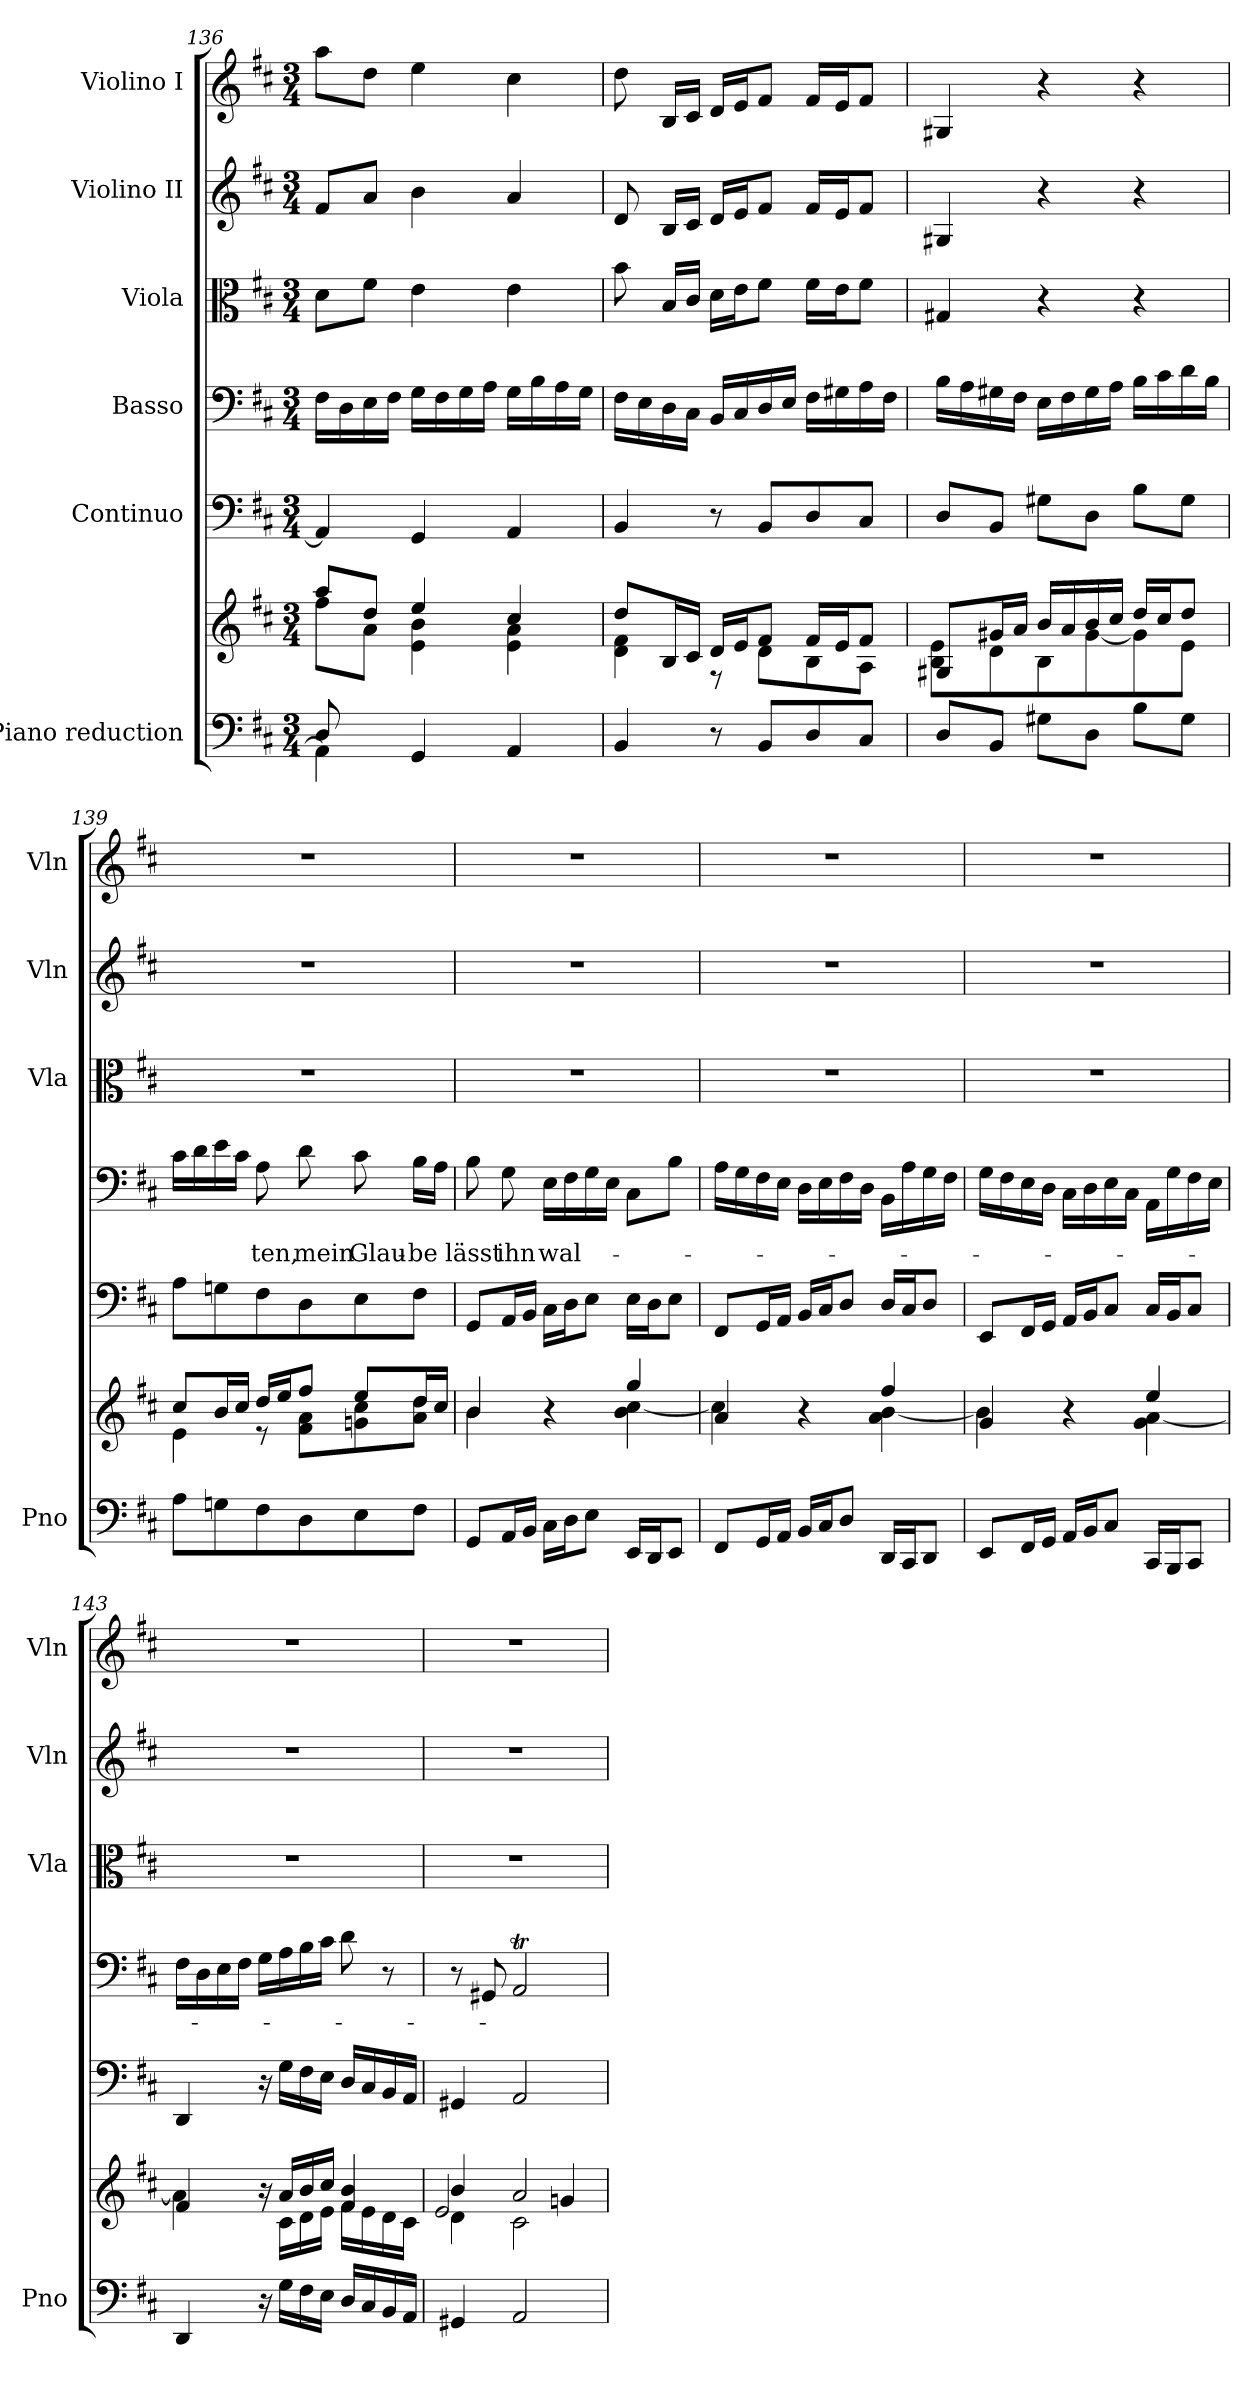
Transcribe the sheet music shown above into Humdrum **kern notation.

**kern	**kern	**kern	**kern	**text	**kern	**kern	**kern
*part6	*part6	*part5	*part4	*part4	*part3	*part2	*part1
*staff7	*staff6	*staff5	*staff4	*staff4	*staff3	*staff2	*staff1
*I"Piano reduction	*	*I"Continuo	*I"Basso	*	*I"Viola	*I"Violino II	*I"Violino I
*I'Pno	*	*	*	*	*I'Vla	*I'Vln	*I'Vln
!!LO:PB:g=z
*clefF4	*clefG2	*clefF4	*clefF4	*	*clefC3	*clefG2	*clefG2
*k[f#c#]	*k[f#c#]	*k[f#c#]	*k[f#c#]	*	*k[f#c#]	*k[f#c#]	*k[f#c#]
*M3/4	*M3/4	*M3/4	*M3/4	*	*M3/4	*M3/4	*M3/4
=136	=136	=136	=136	=136	=136	=136	=136
*^	*^	*	*	*	*	*	*
*	*	*	*^	*	*	*	*	*	*
8D/L	4AA\]	8aa/L	8ff#\L	8ryy	4AA/]	16F#\LL	.	8d\L	8f#/L	8aa\L
.	.	.	.	.	.	16D\	.	.	.	.
8ryy	.	8dd/J	8a\J	8f#\J	.	16E\	.	8f#\J	8a/J	8dd\J
.	.	.	.	.	.	16F#\JJ	.	.	.	.
4GG/	2ryy	4ee/	4e\ 4b\	2ryy	4GG/	16G\LL	.	4e\	4b\	4ee\
.	.	.	.	.	.	16F#\	.	.	.	.
.	.	.	.	.	.	16G\	.	.	.	.
.	.	.	.	.	.	16A\JJ	.	.	.	.
4AA/	.	4cc#/	4e\ 4a\	.	4AA/	16G\LL	.	4e\	4a/	4cc#\
.	.	.	.	.	.	16B\	.	.	.	.
.	.	.	.	.	.	16A\	.	.	.	.
.	.	.	.	.	.	16G\JJ	.	.	.	.
*v	*v	*	*	*	*	*	*	*	*	*
*	*	*v	*v	*	*	*	*	*	*
=137	=137	=137	=137	=137	=137	=137	=137	=137
4BB/	8dd/L	4d\ 4f#\	4BB/	16F#\LL	.	8b\	8d/	8dd\
.	.	.	.	16E\	.	.	.	.
.	16B/L	.	.	16D\	.	16B/LL	16B/LL	16B/LL
.	16c#/JJ	.	.	16C#\JJ	.	16c#/JJ	16c#/JJ	16c#/JJ
8r	16d/LL	8r	8r	16BB/LL	.	16d\LL	16d/LL	16d/LL
.	16e/J	.	.	16C#/	.	16e\J	16e/J	16e/J
8BB/L	8f#/J	8d\L	8BB/L	16D/	.	8f#\J	8f#/J	8f#/J
.	.	.	.	16E/JJ	.	.	.	.
8D/	16f#/LL	8B\	8D/	16F#\LL	.	16f#\LL	16f#/LL	16f#/LL
.	16e/J	.	.	16G#X\	.	16e\J	16e/J	16e/J
8C#/J	8f#/J	8A\J	8C#/J	16A\	.	8f#\J	8f#/J	8f#/J
.	.	.	.	16F#\JJ	.	.	.	.
=138	=138	=138	=138	=138	=138	=138	=138	=138
8D/L	8G#X/L	8B\ 8e\L	8D/L	16B\LL	.	4G#X/	4G#X/	4G#X/
.	.	.	.	16A\	.	.	.	.
8BB/J	16g#X/L	8d\	8BB/J	16G#X\	.	.	.	.
.	16a/JJ	.	.	16F#\JJ	.	.	.	.
8G#X\L	16b/LL	8B\	8G#X\L	16E\LL	.	4r	4r	4r
.	16a/	.	.	16F#\	.	.	.	.
8D\J	16b/	[8g#\	8D\J	16G#\	.	.	.	.
.	16cc#/JJ	.	.	16A\JJ	.	.	.	.
8B\L	16dd/LL	8g#\]	8B\L	16B\LL	.	4r	4r	4r
.	16cc#/J	.	.	16c#\	.	.	.	.
8G#\J	8dd/J	8e\J	8G#\J	16d\	.	.	.	.
.	.	.	.	16B\JJ	.	.	.	.
=139	=139	=139	=139	=139	=139	=139	=139	=139
8A\L	8cc#/L	4e\	8A\L	16c#\LL	.	2.r	2.r	2.r
.	.	.	.	16d\	.	.	.	.
8Gn\	16b/L	.	8Gn\	16e\	.	.	.	.
.	16cc#/JJ	.	.	16c#\JJ	.	.	.	.
!	!	!	!	!	!LO:LY:b	!	!	!
8F#\	16dd/LL	8r	8F#\	8A\	-ten,	.	.	.
.	16ee/J	.	.	.	.	.	.	.
!	!	!	!	!	!LO:LY:b	!	!	!
8D\	8ff#/J	8f#\ 8a\L	8D\	8d\	mein	.	.	.
!	!	!	!	!	!LO:LY:b	!	!	!
8E\	8ee/L	8gn\ 8cc#\	8E\	8c#\	Glau-	.	.	.
!	!	!	!	!	!LO:LY:b	!	!	!
8F#\J	16dd/L	8a\ 8dd\J	8F#\J	16B\LL	-be	.	.	.
.	16cc#/JJ	.	.	16A\JJ	.	.	.	.
!!LO:LB:g=z
=140	=140	=140	=140	=140	=140	=140	=140	=140
!	!	!	!	!	!LO:LY:b	!	!	!
8GG/L	4b/	4b\	8GG/L	8B\	lässt	2.r	2.r	2.r
!	!	!	!	!	!LO:LY:b	!	!	!
16AA/L	.	.	16AA/L	8G\	ihn	.	.	.
16BB/JJ	.	.	16BB/JJ	.	.	.	.	.
!	!	!	!	!	!LO:LY:b	!	!	!
16C#\LL	4r	4ryy	16C#\LL	16E\LL	wal-	.	.	.
16D\J	.	.	16D\J	16F#\	.	.	.	.
8E\J	.	.	8E\J	16G\	.	.	.	.
.	.	.	.	16E\JJ	.	.	.	.
16EE/LL	4gg/	4b\ [4cc#\	16E\LL	8C#\L	.	.	.	.
16DD/J	.	.	16D\J	.	.	.	.	.
8EE/J	.	.	8E\J	8B\J	.	.	.	.
=141	=141	=141	=141	=141	=141	=141	=141	=141
8FF#/L	4a/	4cc#\]	8FF#/L	16A\LL	.	2.r	2.r	2.r
.	.	.	.	16G\	.	.	.	.
16GG/L	.	.	16GG/L	16F#\	.	.	.	.
16AA/JJ	.	.	16AA/JJ	16E\JJ	.	.	.	.
16BB/LL	4r	4ryy	16BB/LL	16D\LL	.	.	.	.
16C#/J	.	.	16C#/J	16E\	.	.	.	.
8D/J	.	.	8D/J	16F#\	.	.	.	.
.	.	.	.	16D\JJ	.	.	.	.
16DD/LL	4ff#/	4a\ [4b\	16D/LL	16BB\LL	.	.	.	.
16CC#/J	.	.	16C#/J	16A\	.	.	.	.
8DD/J	.	.	8D/J	16G\	.	.	.	.
.	.	.	.	16F#\JJ	.	.	.	.
=142	=142	=142	=142	=142	=142	=142	=142	=142
8EE/L	4g/	4b\]	8EE/L	16G\LL	.	2.r	2.r	2.r
.	.	.	.	16F#\	.	.	.	.
16FF#/L	.	.	16FF#/L	16E\	.	.	.	.
16GG/JJ	.	.	16GG/JJ	16D\JJ	.	.	.	.
16AA/LL	4r	4ryy	16AA/LL	16C#\LL	.	.	.	.
16BB/J	.	.	16BB/J	16D\	.	.	.	.
8C#/J	.	.	8C#/J	16E\	.	.	.	.
.	.	.	.	16C#\JJ	.	.	.	.
16CC#/LL	4ee/	4g\ [4a\	16C#/LL	16AA\LL	.	.	.	.
16BBB/J	.	.	16BB/J	16G\	.	.	.	.
8CC#/J	.	.	8C#/J	16F#\	.	.	.	.
.	.	.	.	16E\JJ	.	.	.	.
=143	=143	=143	=143	=143	=143	=143	=143	=143
4DD/	4f#/	4a\]	4DD/	16F#\LL	.	2.r	2.r	2.r
.	.	.	.	16D\	.	.	.	.
.	.	.	.	16E\	.	.	.	.
.	.	.	.	16F#\JJ	.	.	.	.
16r	16r	16ryy	16r	16G\LL	.	.	.	.
16G\LL	16a/LL	16c#\LL	16G\LL	16A\	.	.	.	.
16F#\	16b/	16d\	16F#\	16B\	.	.	.	.
16E\JJ	16cc#/JJ	16e\JJ	16E\JJ	16c#\JJ	.	.	.	.
16D/LL	4f#/ 4b/	16f#\LL	16D/LL	8d\	.	.	.	.
16C#/	.	16e\	16C#/	.	.	.	.	.
16BB/	.	16d\	16BB/	8r	.	.	.	.
16AA/JJ	.	16c#\JJ	16AA/JJ	.	.	.	.	.
=144	=144	=144	=144	=144	=144	=144	=144	=144
*	*	*^	*	*	*	*	*	*
4GG#X/	4b/	4d\	2e/	4GG#X/	8r	.	2.r	2.r	2.r
.	.	.	.	.	8GG#X/	.	.	.	.
2AA/	2a/	2c#\	.	2AA/	2AAT/	.	.	.	.
.	.	.	4gn/	.	.	.	.	.	.
*	*v	*v	*v	*	*	*	*	*	*
=	=	=	=	=	=	=	=
*-	*-	*-	*-	*-	*-	*-	*-
